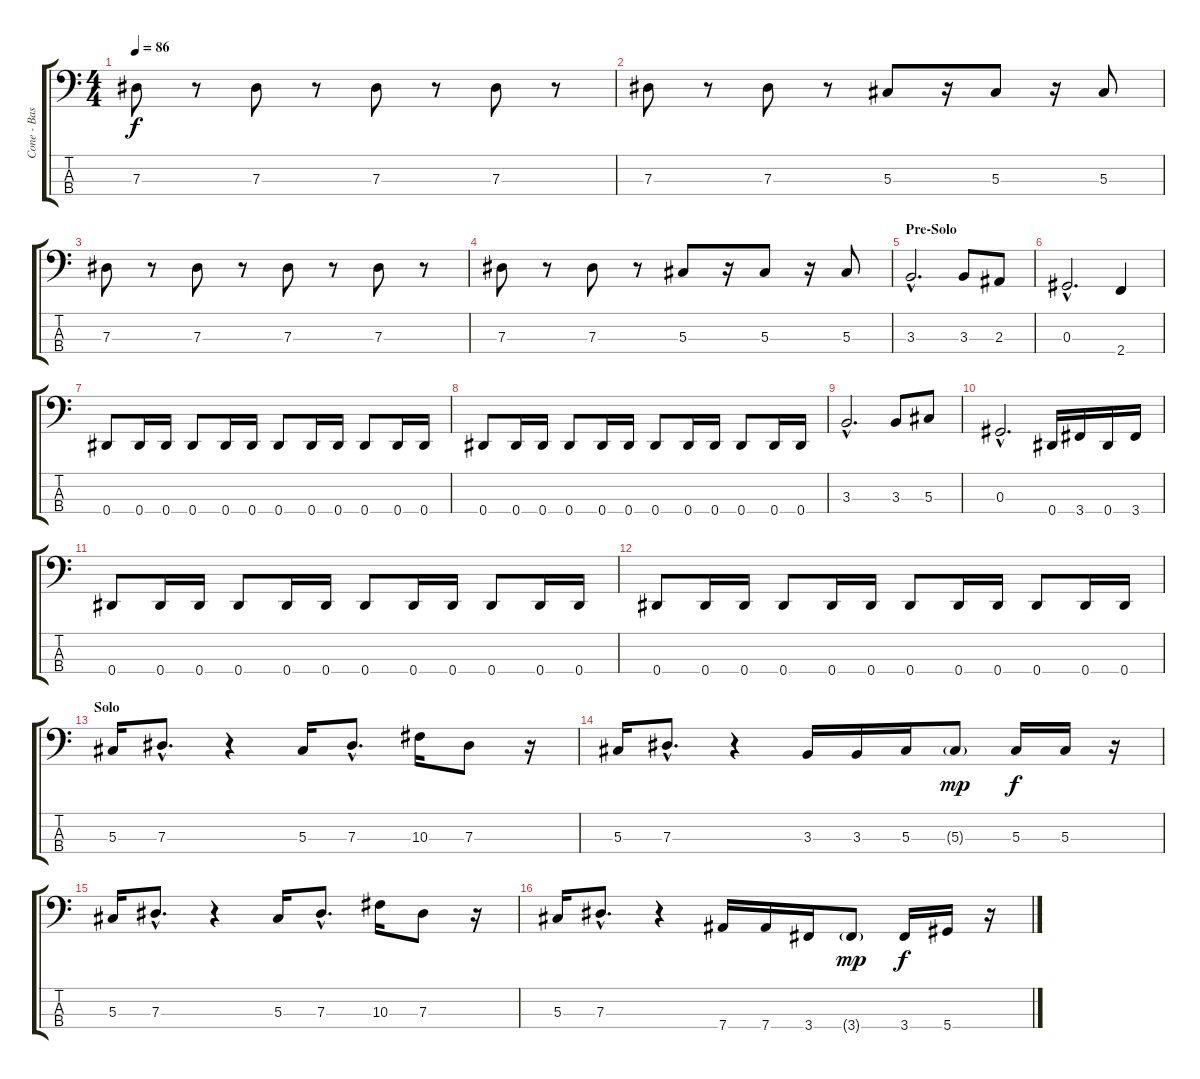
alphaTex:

\track ("Cone - Bass" "Cone - Bas") {instrument electricbasspick}
\staff {score tabs}
\tuning (Gb2 Db2 Ab1 Eb1) {hide}
\ts (4 4)
\tempo 86
\clef f4
\ks c
7.3.8{dy f} r.8 7.3.8 r.8 7.3.8 r.8 7.3.8 r.8 |
7.3.8 r.8 7.3.8 r.8 5.3.8 r.16 5.3.8 r.16 5.3.8 |
7.3.8 r.8 7.3.8 r.8 7.3.8 r.8 7.3.8 r.8 |
7.3.8 r.8 7.3.8 r.8 5.3.8 r.16 5.3.8 r.16 5.3.8 |
\section ("" "Pre-Solo")
3.3{hac}.2{d} 3.3.8 2.3.8 |
0.3{hac}.2{d} 2.4.4 |
0.4.8 0.4.16 0.4.16 0.4.8 0.4.16 0.4.16 0.4.8 0.4.16 0.4.16 0.4.8 0.4.16 0.4.16 |
0.4.8 0.4.16 0.4.16 0.4.8 0.4.16 0.4.16 0.4.8 0.4.16 0.4.16 0.4.8 0.4.16 0.4.16 |
3.3{hac}.2{d} 3.3.8 5.3.8 |
0.3{hac}.2{d} 0.4.16 3.4.16 0.4.16 3.4.16 |
0.4.8 0.4.16 0.4.16 0.4.8 0.4.16 0.4.16 0.4.8 0.4.16 0.4.16 0.4.8 0.4.16 0.4.16 |
0.4.8 0.4.16 0.4.16 0.4.8 0.4.16 0.4.16 0.4.8 0.4.16 0.4.16 0.4.8 0.4.16 0.4.16 |
\section ("" "Solo")
5.3.16 7.3{hac}.8{d} r.4 5.3.16 7.3{hac}.8{d} 10.3.16 7.3.8 r.16 |
5.3.16 7.3{hac}.8{d} r.4 3.3.16 3.3.16 5.3.16 5.3{g}.8{dy mp} 5.3.16{dy f} 5.3.16 r.16 |
5.3.16 7.3{hac}.8{d} r.4 5.3.16 7.3{hac}.8{d} 10.3.16 7.3.8 r.16 |
5.3.16 7.3{hac}.8{d} r.4 7.4.16 7.4.16 3.4.16 3.4{g}.8{dy mp} 3.4.16{dy f} 5.4.16 r.16
